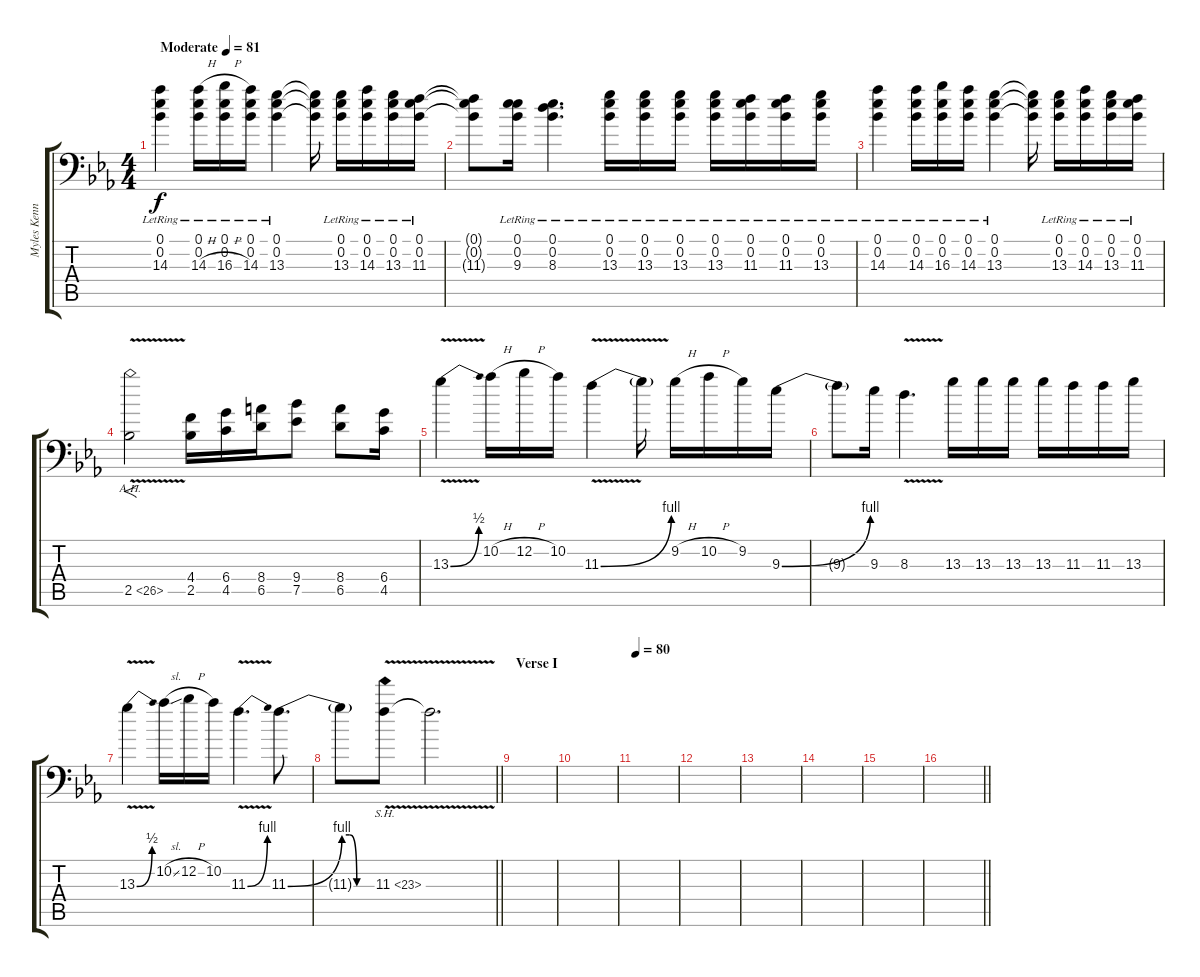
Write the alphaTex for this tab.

\track ("Myles Kennedy" "Myles Kenn") {instrument electricguitarclean}
\staff {score tabs}
\tuning (Eb4 Bb3 Gb3 Db3 Ab2 Bb1) {hide}
\ts (4 4)
\tempo (81 "Moderate")
\clef f4
\ks eb
(0.1{lr} 0.2{lr} 14.3{lr}).4{dy f volume 8 instrument electricguitarclean} (0.1 0.2 14.3{h lr}).16 (0.1 0.2 16.3{h lr}).16 (0.1 0.2 14.3{lr}).16 (0.1 0.2 13.3{lr}).4 (0.1{t} 0.2{t} 13.3{t}).16 (0.1{lr} 0.2{lr} 13.3{lr}).16 (0.1{lr} 0.2{lr} 14.3{lr}).16 (0.1{lr} 0.2{lr} 13.3{lr}).16 (0.1{lr} 0.2{lr} 11.3{lr}).16 |
(0.1{t} 0.2{t} 11.3{t}).8 (0.1{lr} 0.2{lr} 9.3{lr}).16 (0.1{lr} 0.2{lr} 8.3{lr}).4{d} (0.1{lr} 0.2{lr} 13.3{lr}).16 (0.1{lr} 0.2{lr} 13.3{lr}).16 (0.1{lr} 0.2{lr} 13.3{lr}).16 (0.1{lr} 0.2{lr} 13.3{lr}).16 (0.1{lr} 0.2{lr} 11.3{lr}).16 (0.1{lr} 0.2{lr} 11.3{lr}).16 (0.1{lr} 0.2{lr} 13.3{lr}).16 |
(0.1{lr} 0.2{lr} 14.3{lr}).4 (0.1{lr} 0.2{lr} 14.3{lr}).16 (0.1{lr} 0.2{lr} 16.3{lr}).16 (0.1{lr} 0.2{lr} 14.3{lr}).16 (0.1{lr} 0.2{lr} 13.3{lr}).4 (0.1{t} 0.2{t} 13.3{t}).16 (0.1{lr} 0.2{lr} 13.3{lr}).16 (0.1{lr} 0.2{lr} 14.3{lr}).16 (0.1{lr} 0.2{lr} 13.3{lr}).16 (0.1{lr} 0.2{lr} 11.3{lr}).16 |
2.5{ah 24 v}.2{f volume 16 instrument distortionguitar} (4.4 2.5).16 (6.4 4.5).16 (8.4 6.5).16 (9.4 7.5).8 (8.4 6.5).8 (6.4 4.5).16 |
13.3{be (bend 0 0 60 2) v}.4 10.2{h}.16 12.2{h}.16 10.2.16 11.3{be (bend 0 0 60 4) v}.4 11.3{t}.16 9.2{h}.16 10.2{h}.16 9.2.16 9.3{be (bend 0 0 60 4)}.16 |
9.3{t}.8 9.3.16 8.3{v}.4{d} 13.3.16 13.3.16 13.3.16 13.3.16 11.3.16 11.3.16 13.3.16 |
13.3{be (bend 0 0 60 2) v}.4 10.2{sl}.16 12.2{h}.16 10.2.16 11.3{be (bend 0 0 60 4) v}.4{d} 11.3{be (bend 0 0 60 4)}.8{d} |
\barLineRight lightlight
11.3{be (custom 0 4 15 4 30 0 60 0) t}.8 11.3{sh 12 v}.8 11.3{t}.2{d} |
\section ("" "Verse I")
|
|
\tempo 80
|
|
|
|
|
\barLineRight lightlight
